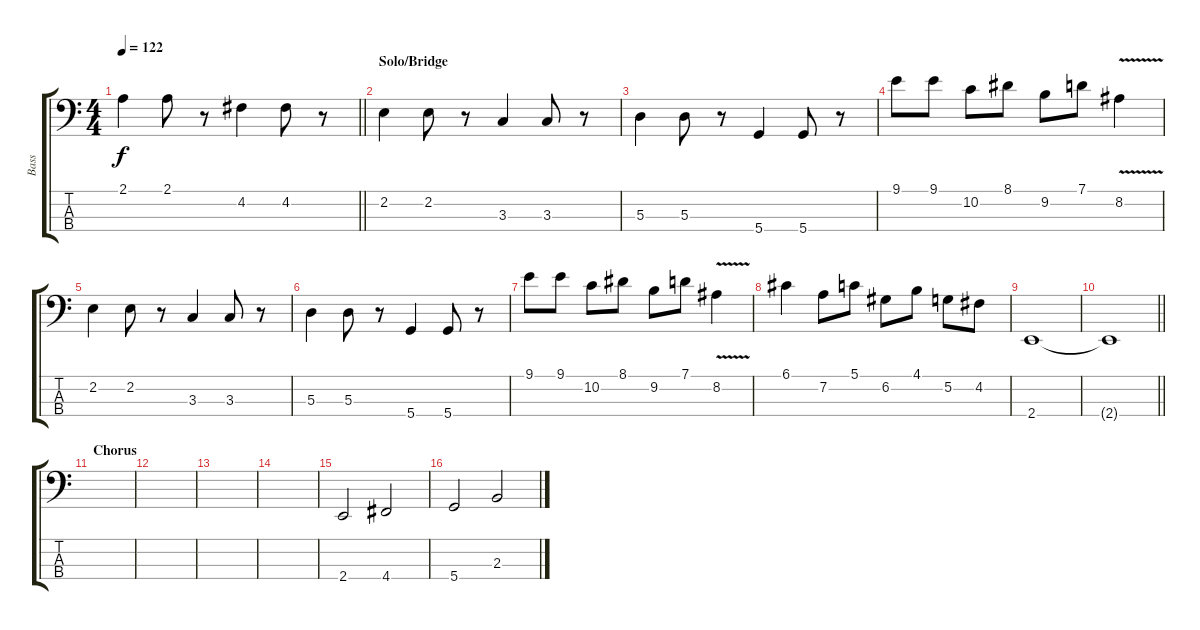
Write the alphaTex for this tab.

\track ("Bass" "Bass") {instrument electricbassfinger}
\staff {score tabs}
\tuning (G2 D2 A1 D1) {hide}
\ts (4 4)
\tempo 122
\clef f4
\barLineRight lightlight
\ks c
2.1.4{dy f} 2.1.8 r.8 4.2.4 4.2.8 r.8 |
\section ("" "Solo/Bridge")
2.2.4 2.2.8 r.8 3.3.4 3.3.8 r.8 |
5.3.4 5.3.8 r.8 5.4.4 5.4.8 r.8 |
9.1.8 9.1.8 10.2.8 8.1.8 9.2.8 7.1.8 8.2{v}.4 |
2.2.4 2.2.8 r.8 3.3.4 3.3.8 r.8 |
5.3.4 5.3.8 r.8 5.4.4 5.4.8 r.8 |
9.1.8 9.1.8 10.2.8 8.1.8 9.2.8 7.1.8 8.2{v}.4 |
6.1.4 7.2.8 5.1.8 6.2.8 4.1.8 5.2.8 4.2.8 |
2.4.1 |
\barLineRight lightlight
2.4{t}.1 |
\section ("" "Chorus")
|
|
|
|
2.4.2 4.4.2 |
5.4.2 2.3.2
